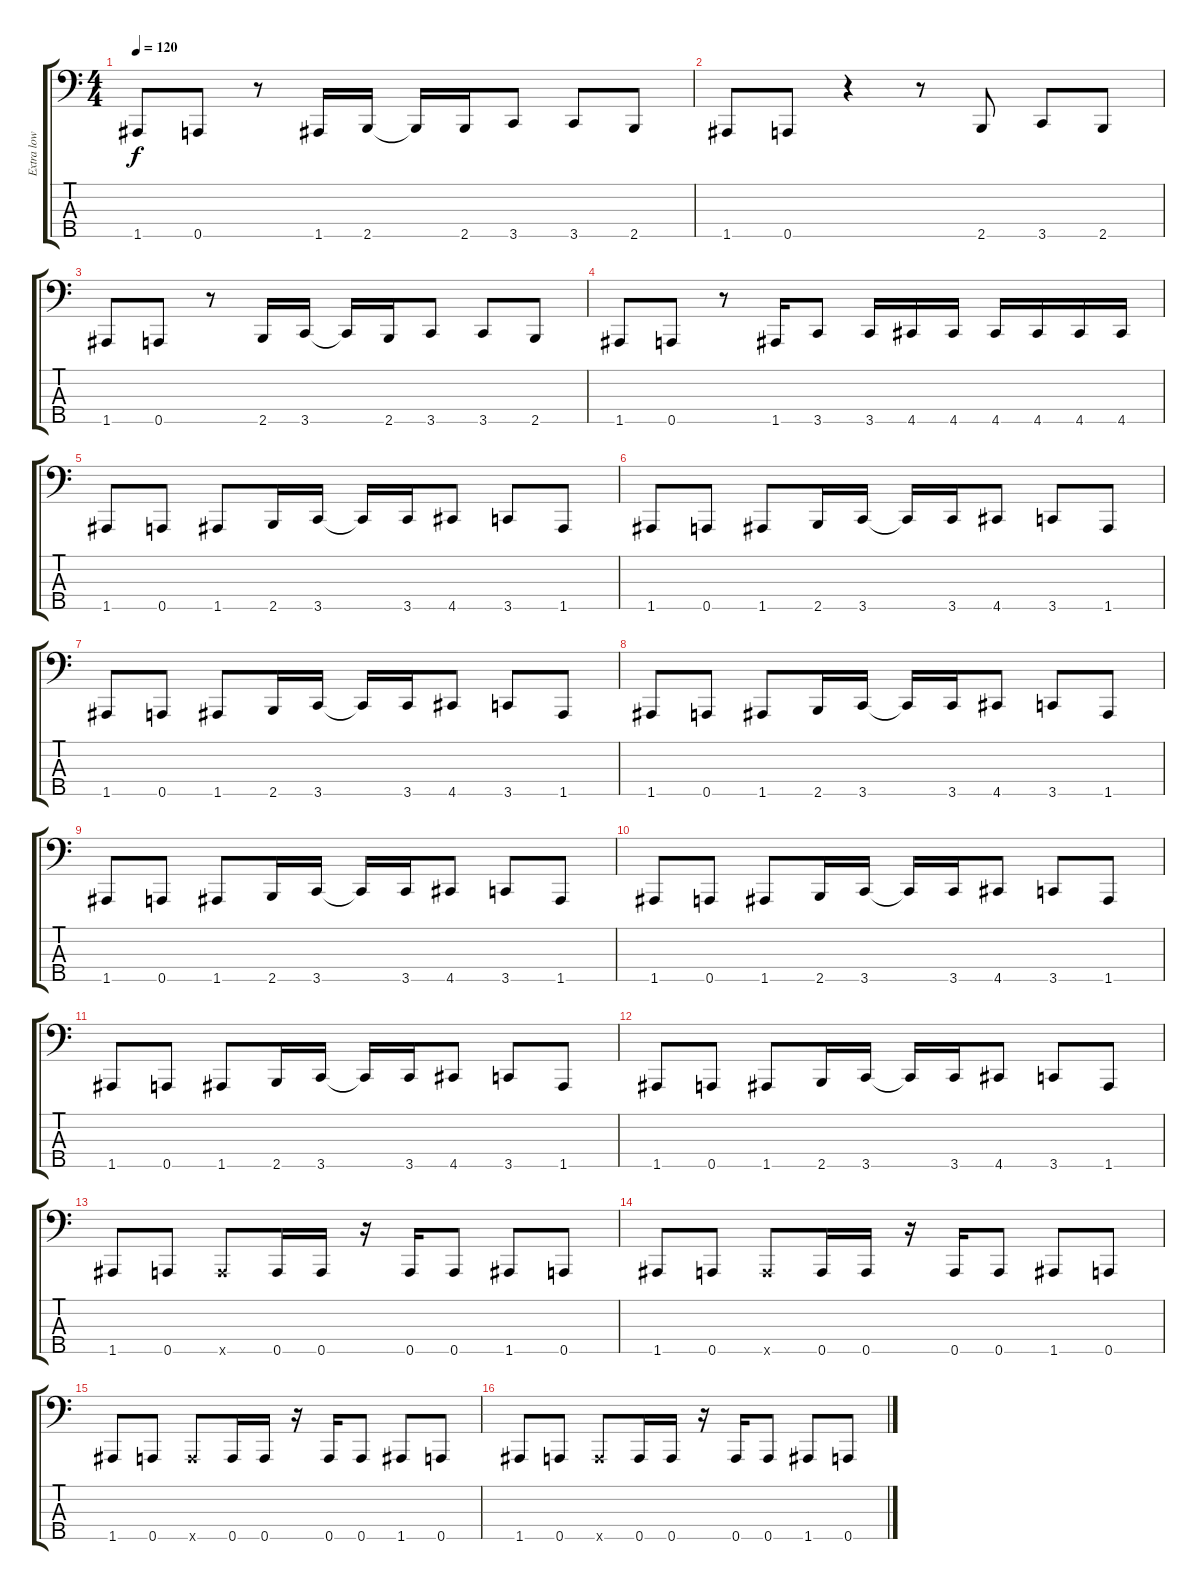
\track ("Extra low sound" "Extra low ") {instrument electricbassfinger}
\staff {score tabs}
\tuning (F2 C2 G1 D1 A0) {hide}
\ts (4 4)
\tempo 120
\clef f4
\ks c
1.5.8{dy f} 0.5.8 r.8 1.5.16 2.5.16 2.5{t}.16 2.5.16 3.5.8 3.5.8 2.5.8 |
1.5.8 0.5.8 r.4 r.8 2.5.8 3.5.8 2.5.8 |
1.5.8 0.5.8 r.8 2.5.16 3.5.16 3.5{t}.16 2.5.16 3.5.8 3.5.8 2.5.8 |
1.5.8 0.5.8 r.8 1.5.16 3.5.8 3.5.16 4.5.16 4.5.16 4.5.16 4.5.16 4.5.16 4.5.16 |
1.5.8 0.5.8 1.5.8 2.5.16 3.5.16 3.5{t}.16 3.5.16 4.5.8 3.5.8 1.5.8 |
1.5.8 0.5.8 1.5.8 2.5.16 3.5.16 3.5{t}.16 3.5.16 4.5.8 3.5.8 1.5.8 |
1.5.8 0.5.8 1.5.8 2.5.16 3.5.16 3.5{t}.16 3.5.16 4.5.8 3.5.8 1.5.8 |
1.5.8 0.5.8 1.5.8 2.5.16 3.5.16 3.5{t}.16 3.5.16 4.5.8 3.5.8 1.5.8 |
1.5.8 0.5.8 1.5.8 2.5.16 3.5.16 3.5{t}.16 3.5.16 4.5.8 3.5.8 1.5.8 |
1.5.8 0.5.8 1.5.8 2.5.16 3.5.16 3.5{t}.16 3.5.16 4.5.8 3.5.8 1.5.8 |
1.5.8 0.5.8 1.5.8 2.5.16 3.5.16 3.5{t}.16 3.5.16 4.5.8 3.5.8 1.5.8 |
1.5.8 0.5.8 1.5.8 2.5.16 3.5.16 3.5{t}.16 3.5.16 4.5.8 3.5.8 1.5.8 |
1.5.8 0.5.8 0.5{x}.8 0.5.16 0.5.16 r.16 0.5.16 0.5.8 1.5.8 0.5.8 |
1.5.8 0.5.8 0.5{x}.8 0.5.16 0.5.16 r.16 0.5.16 0.5.8 1.5.8 0.5.8 |
1.5.8 0.5.8 0.5{x}.8 0.5.16 0.5.16 r.16 0.5.16 0.5.8 1.5.8 0.5.8 |
1.5.8 0.5.8 0.5{x}.8 0.5.16 0.5.16 r.16 0.5.16 0.5.8 1.5.8 0.5.8
